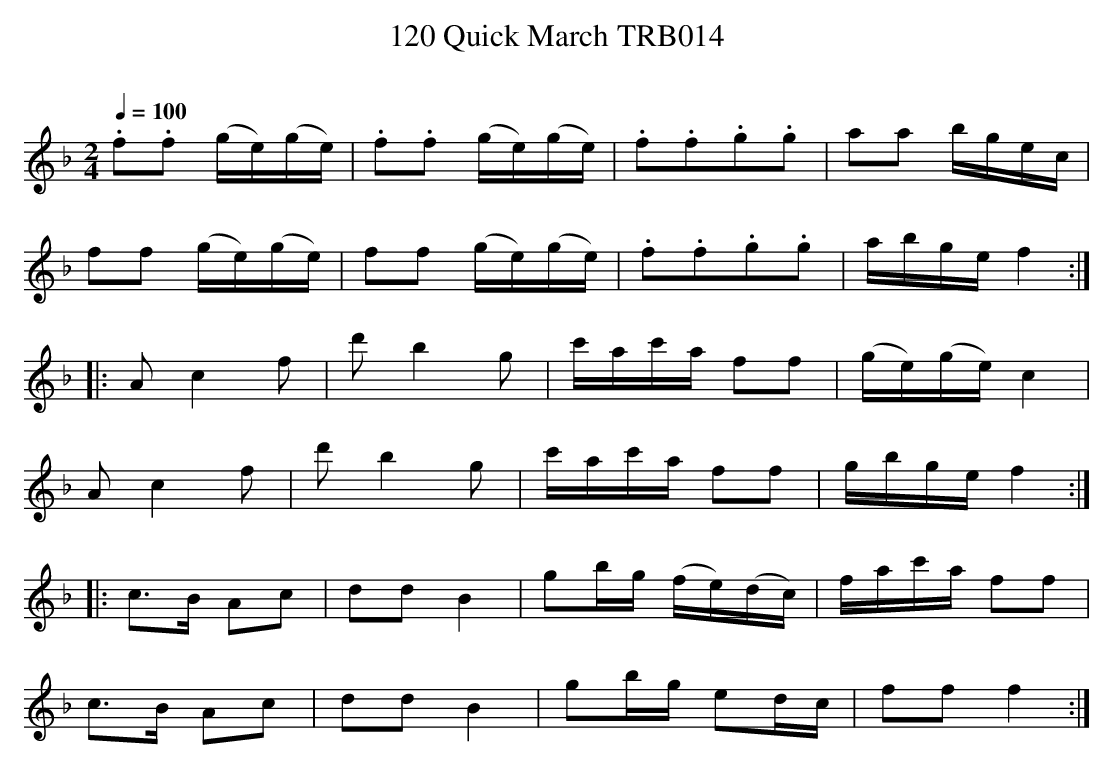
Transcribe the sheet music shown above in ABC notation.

X:1
T:120 Quick March TRB014
Q:1/4=100
L:1/16
M:2/4
O:
K:F
.f2.f2 (ge)(ge) | .f2.f2 (ge)(ge) | .f2.f2.g2.g2 | a2a2 bgec |
f2f2 (ge)(ge) | f2f2 (ge)(ge) | .f2.f2.g2.g2 | abge f4 :|
|:A2 c4 f2 | d'2 b4 g2 | c'ac'a f2f2 | (ge)(ge) c4 |
A2 c4 f2 | d'2 b4 g2 | c'ac'a f2f2 | gbge f4 :|
|:c2>B2 A2c2 | d2d2 B4 | g2bg (fe)(dc) | fac'a f2f2 |
c2>B2 A2c2 | d2d2 B4 | g2bg e2dc | f2f2 f4 :|
